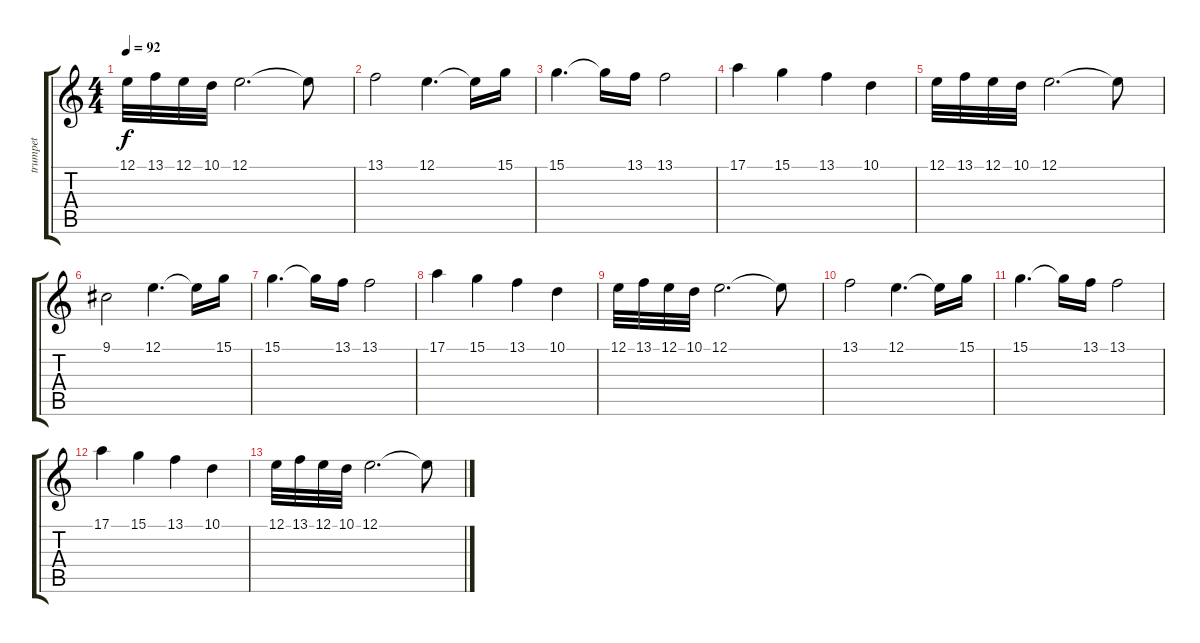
\track ("trumpet" "trumpet") {instrument trumpet}
\staff {score tabs}
\tuning (E4 B3 G3 D3 A2 E2) {hide}
\ts (4 4)
\tempo 92
\clef g2
\ks c
12.1.32{dy f} 13.1.32 12.1.32 10.1.32 12.1.2{d} 12.1{t}.8 |
13.1.2 12.1.4{d} 12.1{t}.16 15.1.16 |
15.1.4{d} 15.1{t}.16 13.1.16 13.1.2 |
17.1.4 15.1.4 13.1.4 10.1.4 |
12.1.32 13.1.32 12.1.32 10.1.32 12.1.2{d} 12.1{t}.8 |
9.1.2 12.1.4{d} 12.1{t}.16 15.1.16 |
15.1.4{d} 15.1{t}.16 13.1.16 13.1.2 |
17.1.4 15.1.4 13.1.4 10.1.4 |
12.1.32 13.1.32 12.1.32 10.1.32 12.1.2{d} 12.1{t}.8 |
13.1.2 12.1.4{d} 12.1{t}.16 15.1.16 |
15.1.4{d} 15.1{t}.16 13.1.16 13.1.2 |
17.1.4 15.1.4 13.1.4 10.1.4 |
12.1.32 13.1.32 12.1.32 10.1.32 12.1.2{d} 12.1{t}.8
